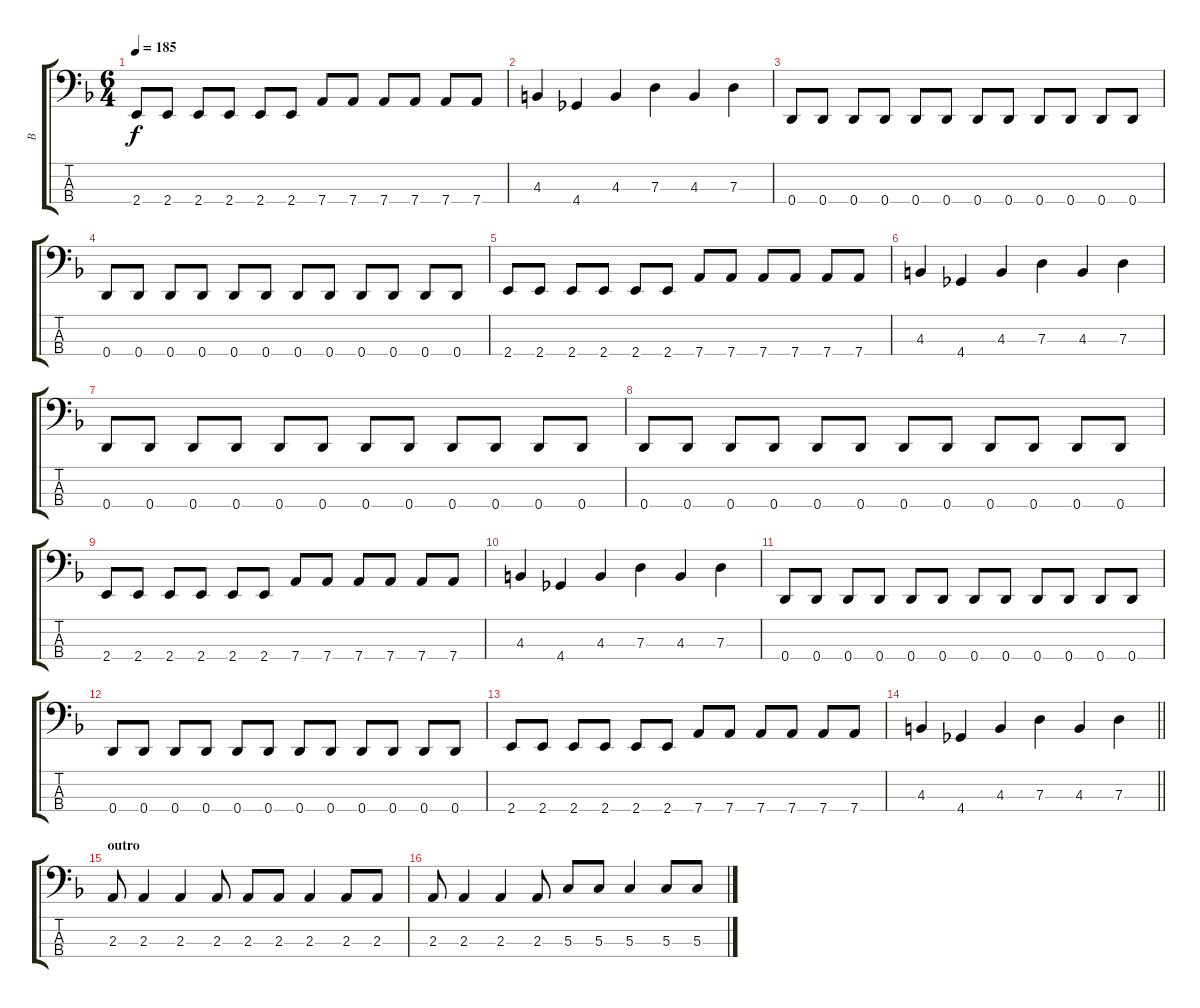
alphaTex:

\track ("B" "B") {instrument electricbassfinger}
\staff {score tabs}
\tuning (F2 C2 G1 D1) {hide}
\ts (6 4)
\tempo 185
\clef f4
\ks dminor
2.4.8{dy f} 2.4.8 2.4.8 2.4.8 2.4.8 2.4.8 7.4.8 7.4.8 7.4.8 7.4.8 7.4.8 7.4.8 |
4.3.4 4.4.4 4.3.4 7.3.4 4.3.4 7.3.4 |
0.4.8 0.4.8 0.4.8 0.4.8 0.4.8 0.4.8 0.4.8 0.4.8 0.4.8 0.4.8 0.4.8 0.4.8 |
0.4.8 0.4.8 0.4.8 0.4.8 0.4.8 0.4.8 0.4.8 0.4.8 0.4.8 0.4.8 0.4.8 0.4.8 |
2.4.8 2.4.8 2.4.8 2.4.8 2.4.8 2.4.8 7.4.8 7.4.8 7.4.8 7.4.8 7.4.8 7.4.8 |
4.3.4 4.4.4 4.3.4 7.3.4 4.3.4 7.3.4 |
0.4.8 0.4.8 0.4.8 0.4.8 0.4.8 0.4.8 0.4.8 0.4.8 0.4.8 0.4.8 0.4.8 0.4.8 |
0.4.8 0.4.8 0.4.8 0.4.8 0.4.8 0.4.8 0.4.8 0.4.8 0.4.8 0.4.8 0.4.8 0.4.8 |
2.4.8 2.4.8 2.4.8 2.4.8 2.4.8 2.4.8 7.4.8 7.4.8 7.4.8 7.4.8 7.4.8 7.4.8 |
4.3.4 4.4.4 4.3.4 7.3.4 4.3.4 7.3.4 |
0.4.8 0.4.8 0.4.8 0.4.8 0.4.8 0.4.8 0.4.8 0.4.8 0.4.8 0.4.8 0.4.8 0.4.8 |
0.4.8 0.4.8 0.4.8 0.4.8 0.4.8 0.4.8 0.4.8 0.4.8 0.4.8 0.4.8 0.4.8 0.4.8 |
2.4.8 2.4.8 2.4.8 2.4.8 2.4.8 2.4.8 7.4.8 7.4.8 7.4.8 7.4.8 7.4.8 7.4.8 |
\barLineRight lightlight
4.3.4 4.4.4 4.3.4 7.3.4 4.3.4 7.3.4 |
\section ("" "outro")
2.3.8 2.3.4 2.3.4 2.3.8 2.3.8 2.3.8 2.3.4 2.3.8 2.3.8 |
2.3.8 2.3.4 2.3.4 2.3.8 5.3.8 5.3.8 5.3.4 5.3.8 5.3.8
